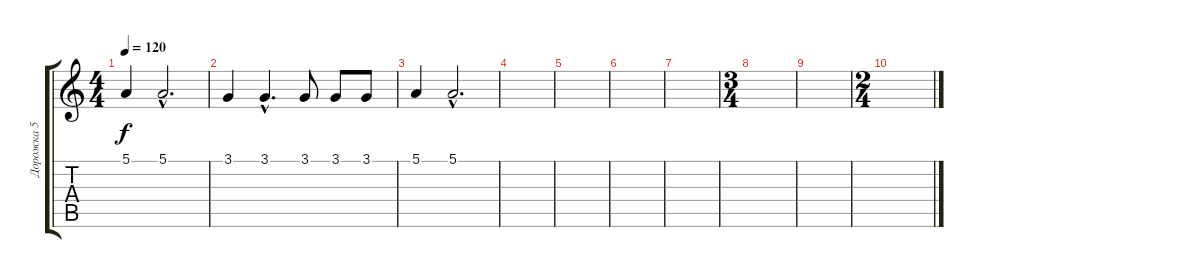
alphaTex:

\track ("Дорожка 5" "Дорожка 5") {instrument fx5brightness}
\staff {score tabs}
\tuning (E4 B3 G3 D3 A2 E2) {hide}
\ts (4 4)
\tempo 120
\clef g2
\ks c
5.1.4{dy f} 5.1{hac}.2{d} |
3.1.4 3.1{hac}.4{d} 3.1.8 3.1.8 3.1.8 |
5.1.4 5.1{hac}.2{d} |
|
|
|
|
\ts (3 4)
|
|
\ts (2 4)
